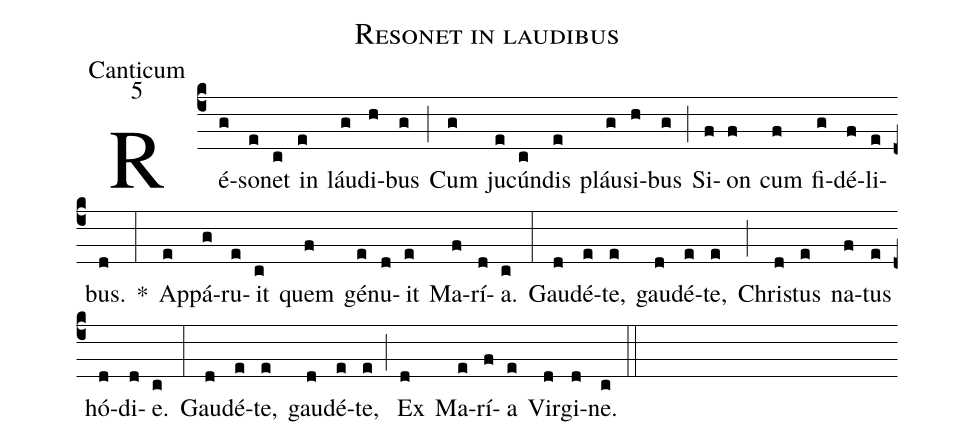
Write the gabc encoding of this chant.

name:Resonet in laudibus;
office-part:Canticum;
mode:5;
%%
(c4) Ré(g)so(e)net(c) in(e) láu(g)di(h)bus(g) (;) Cum(g) ju(e)cún(c)dis(e) pláu(g)si(h)bus(g) (;) Si(f)on(f) cum(f) fi(g)dé(f)li(e)bus.(d) *(:) Ap(e)pá(g)ru(e)it(c) quem(f) gé(e)nu(d)it(e) Ma(f)rí(d)a.(c) (:) Gau(d)dé(e)te,(e) gau(d)dé(e)te,(e) (;) Chri(d)stus(e) na(f)tus(e) hó(d)di(d)e.(c) (:) Gau(d)dé(e)te,(e) gau(d)dé(e)te,(e) (;) Ex(d) Ma(e)rí(f)a(e) Vir(d)gi(d)ne.(c) (::)
